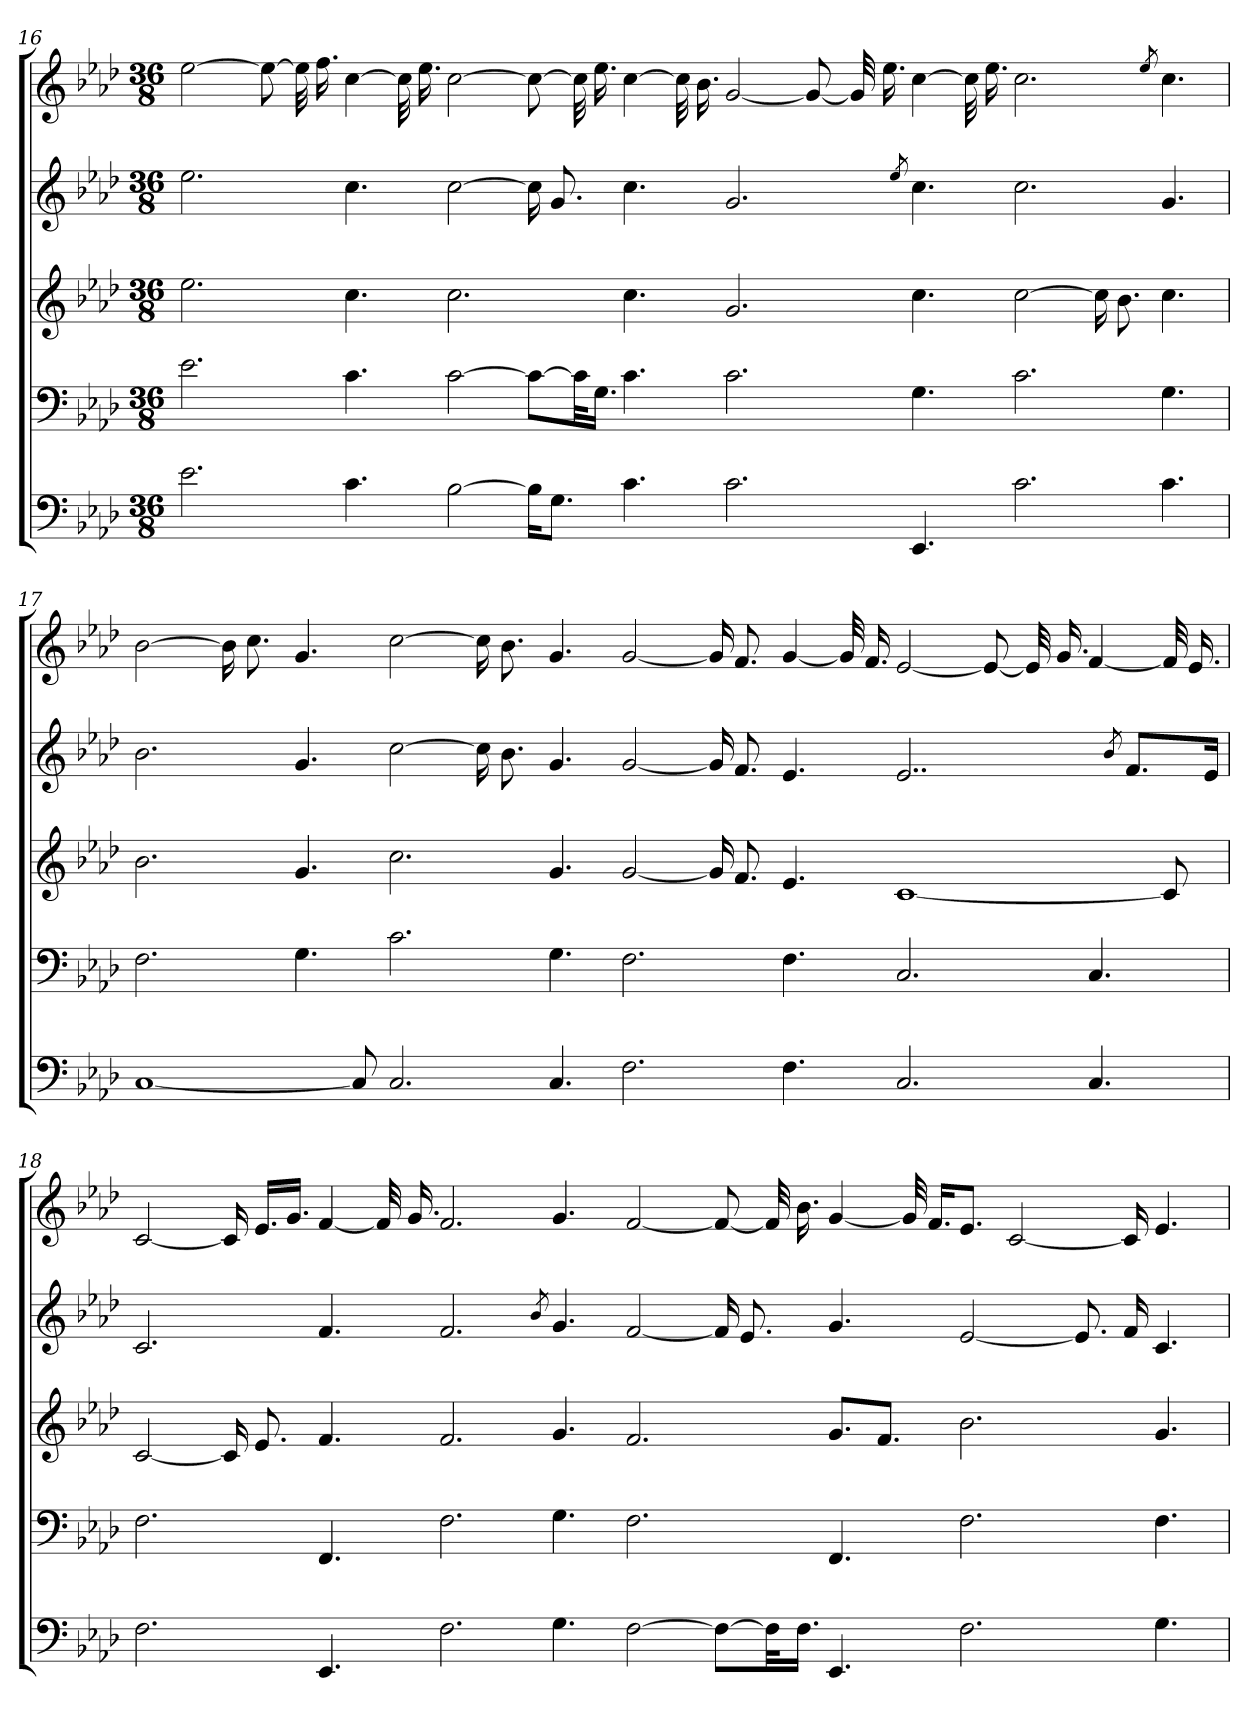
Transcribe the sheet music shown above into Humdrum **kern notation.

**kern	**kern	**kern	**kern	**kern
*part5	*part4	*part3	*part2	*part1
*staff5	*staff4	*staff3	*staff2	*staff1
*clefF4	*clefF4	*clefG2	*clefG2	*clefG2
*k[b-e-a-d-]	*k[b-e-a-d-]	*k[b-e-a-d-]	*k[b-e-a-d-]	*k[b-e-a-d-]
*M36/8	*M36/8	*M36/8	*M36/8	*M36/8
=16	=16	=16	=16	=16
2.e-	2.e-	2.ee-	2.ee-	[2ee-
.	.	.	.	8ee-_
.	.	.	.	32ee-]
.	.	.	.	16.ff
4.c	4.c	4.cc	4.cc	[4cc
.	.	.	.	32cc]
.	.	.	.	16.ee-
[2B-	[2c	2.cc	[2cc	[2cc
16B-\KL]	8c\L_	.	16cc]	8cc_
8.G\J	.	.	8.g	.
.	32c\KL]	.	.	32cc]
.	16.G\JJ	.	.	16.ee-
4.c	4.c	4.cc	4.cc	[4cc
.	.	.	.	32cc]
.	.	.	.	16.b-
2.c	2.c	2.g	2.g	[2g
.	.	.	.	8g_
.	.	.	.	32g]
.	.	.	.	16.ee-
.	.	.	8qee-	.
4.EE-	4.G	4.cc	4.cc	[4cc
.	.	.	.	32cc]
.	.	.	.	16.ee-
2.c	2.c	[2cc	2.cc	2.cc
.	.	16cc]	.	.
.	.	8.b-	.	.
.	.	.	.	8qee-
4.c	4.G	4.cc	4.g	4.cc
=17	=17	=17	=17	=17
[1C	2.F	2.b-	2.b-	[2b-
.	.	.	.	16b-]
.	.	.	.	8.cc
.	4.G	4.g	4.g	4.g
8C]	.	.	.	.
2.C	2.c	2.cc	[2cc	[2cc
.	.	.	16cc]	16cc]
.	.	.	8.b-	8.b-
4.C	4.G	4.g	4.g	4.g
2.F	2.F	[2g	[2g	[2g
.	.	16g]	16g]	16g]
.	.	8.f	8.f	8.f
4.F	4.F	4.e-	4.e-	[4g
.	.	.	.	32g]
.	.	.	.	16.f
2.C	2.C	[1c	2..e-	[2e-
.	.	.	.	8e-_
.	.	.	.	32e-]
.	.	.	.	16.g
4.C	4.C	.	.	[4f
.	.	.	8qb-	.
.	.	.	8.f/L	.
.	.	8c]	.	32f]
.	.	.	.	16.e-
.	.	.	16e-/Jk	.
=18	=18	=18	=18	=18
2.F	2.F	[2c	2.c	[2c
.	.	16c]	.	16c]
.	.	8.e-	.	16.e-/LL
.	.	.	.	16.g/JJ
4.EE-	4.FF	4.f	4.f	[4f
.	.	.	.	32f]
.	.	.	.	16.g
2.F	2.F	2.f	2.f	2.f
.	.	.	8qb-	.
4.G	4.G	4.g	4.g	4.g
[2F	2.F	2.f	[2f	[2f
8F\L_	.	.	16f]	8f_
.	.	.	8.e-	.
32F\KL]	.	.	.	32f]
16.F\JJ	.	.	.	16.b-
4.EE-	4.FF	8.g/L	4.g	[4g
.	.	8.f/J	.	.
.	.	.	.	32g]
.	.	.	.	16.f/KL
2.F	2.F	2.b-	[2e-	8.e-/J
.	.	.	.	[2c
.	.	.	8.e-]	.
.	.	.	16f	16c]
4.G	4.F	4.g	4.c	4.e-
=	=	=	=	=
*-	*-	*-	*-	*-
